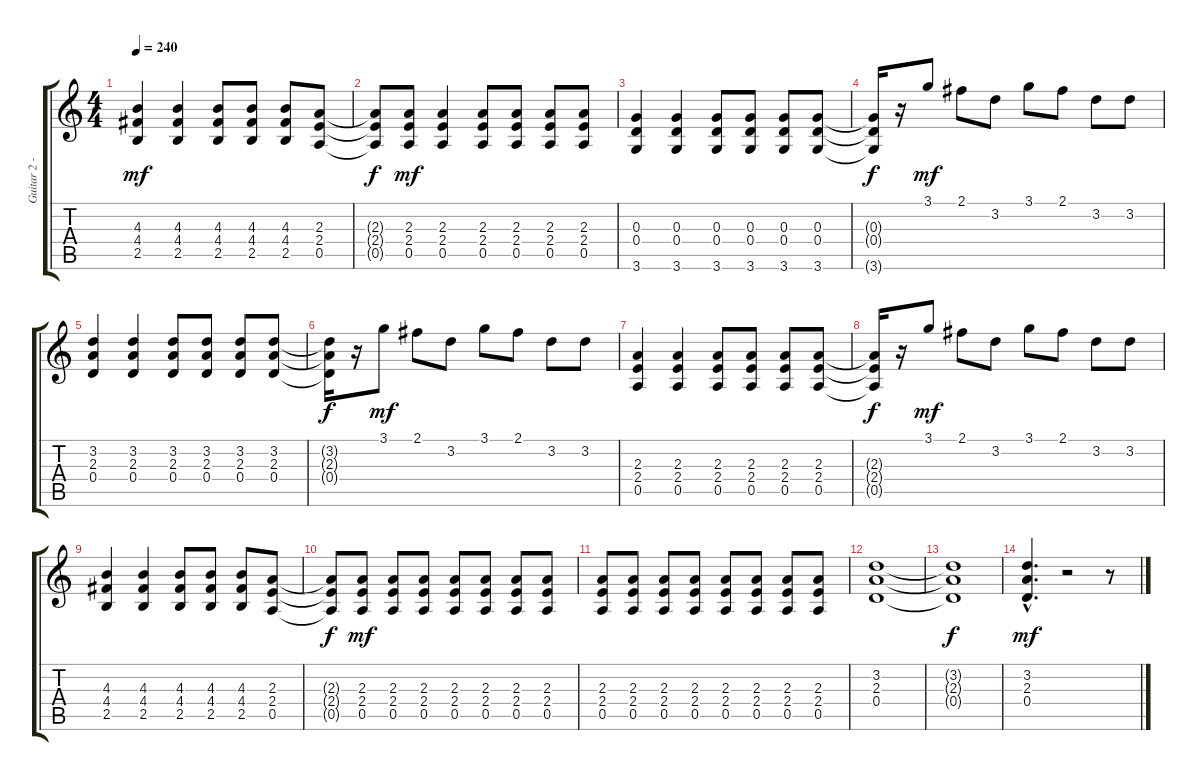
\track ("Guitar 2 - Tom" "Guitar 2 -") {instrument distortionguitar}
\staff {score tabs}
\tuning (E4 B3 G3 D3 A2 E2) {hide}
\ts (4 4)
\tempo 240
\clef g2
\ks c
(4.3 4.4 2.5).4{dy mf} (4.3 4.4 2.5).4 (4.3 4.4 2.5).8 (4.3 4.4 2.5).8 (4.3 4.4 2.5).8 (2.3 2.4 0.5).8 |
(2.3{t} 2.4{t} 0.5{t}).8{dy f} (2.3 2.4 0.5).8{dy mf} (2.3 2.4 0.5).4 (2.3 2.4 0.5).8 (2.3 2.4 0.5).8 (2.3 2.4 0.5).8 (2.3 2.4 0.5).8 |
(0.3 0.4 3.6).4 (0.3 0.4 3.6).4 (0.3 0.4 3.6).8 (0.3 0.4 3.6).8 (0.3 0.4 3.6).8 (0.3 0.4 3.6).8 |
(0.3{t} 0.4{t} 3.6{t}).16{dy f} r.16 3.1.8{dy mf} 2.1.8 3.2.8 3.1.8 2.1.8 3.2.8 3.2.8 |
(3.2 2.3 0.4).4 (3.2 2.3 0.4).4 (3.2 2.3 0.4).8 (3.2 2.3 0.4).8 (3.2 2.3 0.4).8 (3.2 2.3 0.4).8 |
(3.2{t} 2.3{t} 0.4{t}).16{dy f} r.16 3.1.8{dy mf} 2.1.8 3.2.8 3.1.8 2.1.8 3.2.8 3.2.8 |
(2.3 2.4 0.5).4 (2.3 2.4 0.5).4 (2.3 2.4 0.5).8 (2.3 2.4 0.5).8 (2.3 2.4 0.5).8 (2.3 2.4 0.5).8 |
(2.3{t} 2.4{t} 0.5{t}).16{dy f} r.16 3.1.8{dy mf} 2.1.8 3.2.8 3.1.8 2.1.8 3.2.8 3.2.8 |
(4.3 4.4 2.5).4 (4.3 4.4 2.5).4 (4.3 4.4 2.5).8 (4.3 4.4 2.5).8 (4.3 4.4 2.5).8 (2.3 2.4 0.5).8 |
(2.3{t} 2.4{t} 0.5{t}).8{dy f} (2.3 2.4 0.5).8{dy mf} (2.3 2.4 0.5).8 (2.3 2.4 0.5).8 (2.3 2.4 0.5).8 (2.3 2.4 0.5).8 (2.3 2.4 0.5).8 (2.3 2.4 0.5).8 |
(2.3 2.4 0.5).8 (2.3 2.4 0.5).8 (2.3 2.4 0.5).8 (2.3 2.4 0.5).8 (2.3 2.4 0.5).8 (2.3 2.4 0.5).8 (2.3 2.4 0.5).8 (2.3 2.4 0.5).8 |
(3.2 2.3 0.4).1 |
(3.2{t} 2.3{t} 0.4{t}).1{dy f} |
(3.2{hac} 2.3{hac} 0.4{hac}).4{d dy mf} r.2 r.8
